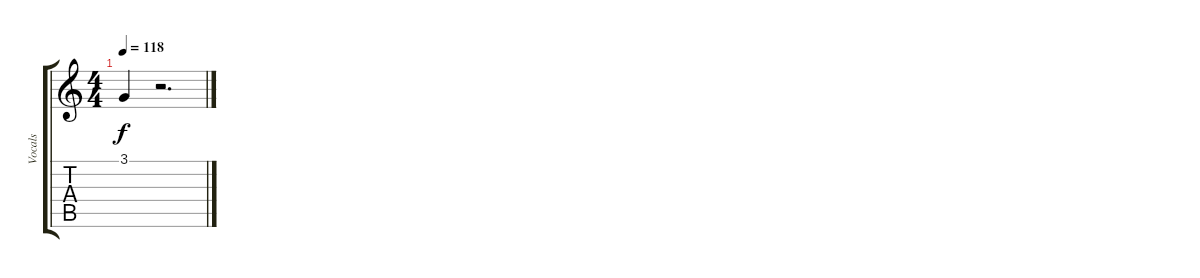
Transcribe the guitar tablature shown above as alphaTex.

\track ("Vocals" "Vocals") {instrument tenorsax}
\staff {score tabs}
\tuning (E4 B3 G3 D3 A2 E2) {hide}
\ts (4 4)
\tempo 118
\clef g2
\ks c
3.1{t}.4{dy f} r.2{d}
